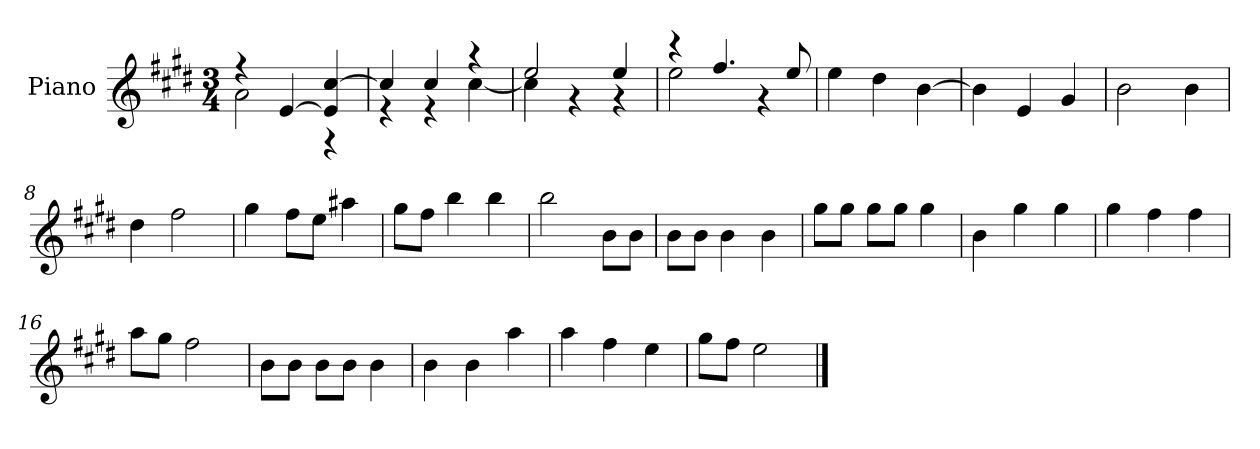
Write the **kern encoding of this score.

**kern
*part1
*staff1
*I"Piano
*I'P-no
*clefG2
*k[f#c#g#d#]
*M3/4
*MM180
=1
*^
4r	2a\
[4e/	.
4e/] [4cc#/	4r
=2	=2
4cc#/]	4r
4cc#/	4r
4r	[4cc#\
=3	=3
2ee/	4cc#\]
.	4r
4ee/	4r
=4	=4
4r	2ee\
4.ff#/	.
.	4r
8ee/	.
*v	*v
=5
4ee\
4dd#\
[4b\
=6
4b\]
4e/
4g#/
=7
2b\
4b\
=8
4dd#\
2ff#\
=9
4gg#\
8ff#\L
8ee\J
4aa#X\
!!LO:LB:g=z
=10
8gg#\L
8ff#\J
4bb\
4bb\
=11
2bb\
8b\L
8b\J
=12
8b\L
8b\J
4b\
4b\
=13
8gg#\L
8gg#\J
8gg#\L
8gg#\J
4gg#\
=14
4b\
4gg#\
4gg#\
=15
4gg#\
4ff#\
4ff#\
=16
8aa\L
8gg#\J
2ff#\
=17
8b\L
8b\J
8b\L
8b\J
4b\
=18
4b\
4b\
4aa\
!!LO:LB:g=z
=19
4aa\
4ff#\
4ee\
=20
8gg#\L
8ff#\J
2ee\
==
*-
